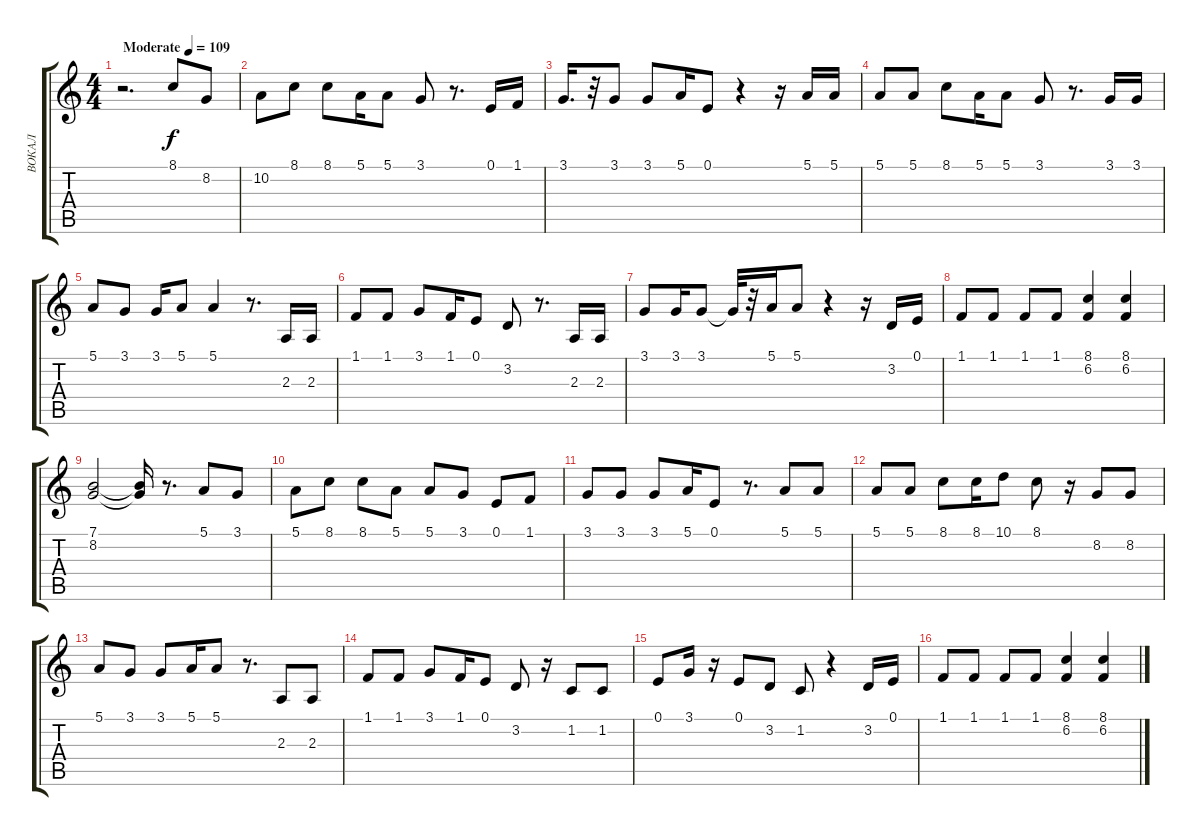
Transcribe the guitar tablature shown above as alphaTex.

\track ("ВОКАЛ" "ВОКАЛ") {instrument clarinet}
\staff {score tabs}
\tuning (E4 B3 G3 D3 A2 E2) {hide}
\ts (4 4)
\tempo (109 "Moderate")
\clef g2
\ks c
r.2{d dy f instrument clarinet} 8.1.8 8.2.8 |
10.2.8 8.1.8 8.1.8 5.1.16 5.1.8 3.1.8 r.8{d} 0.1.16 1.1.16 |
3.1.16{d} r.32 3.1.8 3.1.8 5.1.16 0.1.8 r.4 r.16 5.1.16 5.1.16 |
5.1.8 5.1.8 8.1.8 5.1.16 5.1.8 3.1.8 r.8{d} 3.1.16 3.1.16 |
5.1.8 3.1.8 3.1.16 5.1.8 5.1.4 r.8{d} 2.3.16 2.3.16 |
1.1.8 1.1.8 3.1.8 1.1.16 0.1.8 3.2.8 r.8{d} 2.3.16 2.3.16 |
3.1.8 3.1.16 3.1.8 3.1{t}.32 r.32 5.1.16 5.1.8 r.4 r.16 3.2.16 0.1.16 |
1.1.8 1.1.8 1.1.8 1.1.8 (8.1 6.2).4 (8.1 6.2).4 |
(7.1 8.2).2 (7.1{t} 8.2{t}).16 r.8{d} 5.1.8 3.1.8 |
5.1.8 8.1.8 8.1.8 5.1.8 5.1.8 3.1.8 0.1.8 1.1.8 |
3.1.8 3.1.8 3.1.8 5.1.16 0.1.8 r.8{d} 5.1.8 5.1.8 |
5.1.8 5.1.8 8.1.8 8.1.16 10.1.8 8.1.8 r.16 8.2.8 8.2.8 |
5.1.8 3.1.8 3.1.8 5.1.16 5.1.8 r.8{d} 2.3.8 2.3.8 |
1.1.8 1.1.8 3.1.8 1.1.16 0.1.8 3.2.8 r.16 1.2.8 1.2.8 |
0.1.8 3.1.16 r.16 0.1.8 3.2.8 1.2.8 r.4 3.2.16 0.1.16 |
1.1.8 1.1.8 1.1.8 1.1.8 (8.1 6.2).4 (8.1 6.2).4
